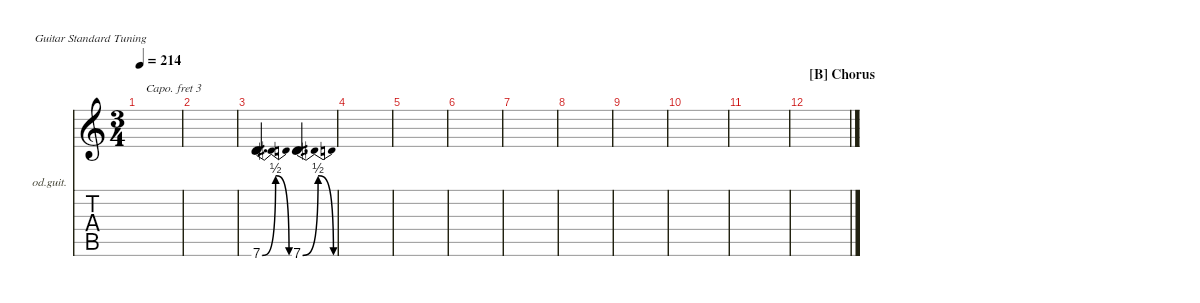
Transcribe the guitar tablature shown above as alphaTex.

\hideDynamics
\bracketExtendMode nobrackets
\firstSystemTrackNameOrientation horizontal
\track ("Overdriven Guitar" "od.guit.") {instrument overdrivenguitar}
\staff {score tabs}
\capo 3
\tuning (E4 B3 G3 D3 A2 E2)
\ts (3 4)
\tempo 214
\clef g2
\ks aminor
|
|
7.6{be (bendrelease 0 0 10.799999999999999 2 21.599999999999998 2 33.6 0)}.4{d} 7.6{be (bendrelease 0 0 10.799999999999999 2 21.599999999999998 2 33.6 0)}.4{d} |
|
|
|
|
|
|
|
|
\section ("B" "Chorus")
